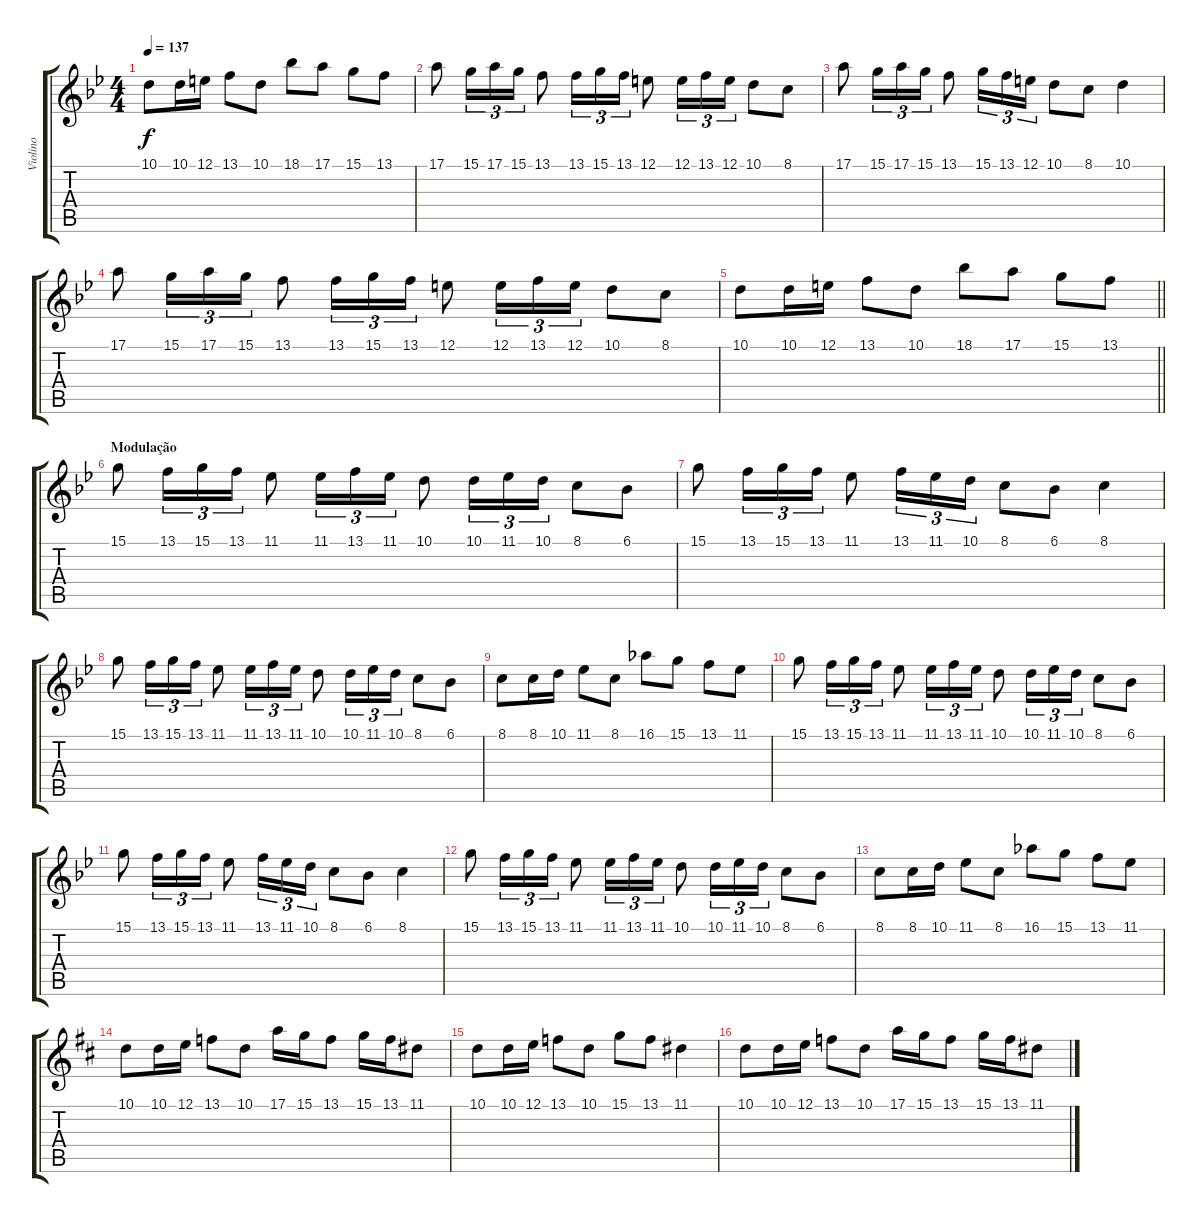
\track ("Violino" "Violino") {instrument stringensemble1}
\staff {score tabs}
\tuning (E4 B3 G3 D3 A2 E2) {hide}
\ts (4 4)
\tempo 137
\clef g2
\ks gminor
10.1.8{dy f} 10.1.16 12.1.16 13.1.8 10.1.8 18.1.8 17.1.8 15.1.8 13.1.8 |
17.1.8 15.1.16{tu (3 2)} 17.1.16{tu (3 2)} 15.1.16{tu (3 2)} 13.1.8 13.1.16{tu (3 2)} 15.1.16{tu (3 2)} 13.1.16{tu (3 2)} 12.1.8 12.1.16{tu (3 2)} 13.1.16{tu (3 2)} 12.1.16{tu (3 2)} 10.1.8 8.1.8 |
17.1.8 15.1.16{tu (3 2)} 17.1.16{tu (3 2)} 15.1.16{tu (3 2)} 13.1.8 15.1.16{tu (3 2)} 13.1.16{tu (3 2)} 12.1.16{tu (3 2)} 10.1.8 8.1.8 10.1.4 |
17.1.8 15.1.16{tu (3 2)} 17.1.16{tu (3 2)} 15.1.16{tu (3 2)} 13.1.8 13.1.16{tu (3 2)} 15.1.16{tu (3 2)} 13.1.16{tu (3 2)} 12.1.8 12.1.16{tu (3 2)} 13.1.16{tu (3 2)} 12.1.16{tu (3 2)} 10.1.8 8.1.8 |
\barLineRight lightlight
10.1.8 10.1.16 12.1.16 13.1.8 10.1.8 18.1.8 17.1.8 15.1.8 13.1.8 |
\section ("" "Modulação")
15.1.8 13.1.16{tu (3 2)} 15.1.16{tu (3 2)} 13.1.16{tu (3 2)} 11.1.8 11.1.16{tu (3 2)} 13.1.16{tu (3 2)} 11.1.16{tu (3 2)} 10.1.8 10.1.16{tu (3 2)} 11.1.16{tu (3 2)} 10.1.16{tu (3 2)} 8.1.8 6.1.8 |
15.1.8 13.1.16{tu (3 2)} 15.1.16{tu (3 2)} 13.1.16{tu (3 2)} 11.1.8 13.1.16{tu (3 2)} 11.1.16{tu (3 2)} 10.1.16{tu (3 2)} 8.1.8 6.1.8 8.1.4 |
15.1.8 13.1.16{tu (3 2)} 15.1.16{tu (3 2)} 13.1.16{tu (3 2)} 11.1.8 11.1.16{tu (3 2)} 13.1.16{tu (3 2)} 11.1.16{tu (3 2)} 10.1.8 10.1.16{tu (3 2)} 11.1.16{tu (3 2)} 10.1.16{tu (3 2)} 8.1.8 6.1.8 |
8.1.8 8.1.16 10.1.16 11.1.8 8.1.8 16.1.8 15.1.8 13.1.8 11.1.8 |
15.1.8 13.1.16{tu (3 2)} 15.1.16{tu (3 2)} 13.1.16{tu (3 2)} 11.1.8 11.1.16{tu (3 2)} 13.1.16{tu (3 2)} 11.1.16{tu (3 2)} 10.1.8 10.1.16{tu (3 2)} 11.1.16{tu (3 2)} 10.1.16{tu (3 2)} 8.1.8 6.1.8 |
15.1.8 13.1.16{tu (3 2)} 15.1.16{tu (3 2)} 13.1.16{tu (3 2)} 11.1.8 13.1.16{tu (3 2)} 11.1.16{tu (3 2)} 10.1.16{tu (3 2)} 8.1.8 6.1.8 8.1.4 |
15.1.8 13.1.16{tu (3 2)} 15.1.16{tu (3 2)} 13.1.16{tu (3 2)} 11.1.8 11.1.16{tu (3 2)} 13.1.16{tu (3 2)} 11.1.16{tu (3 2)} 10.1.8 10.1.16{tu (3 2)} 11.1.16{tu (3 2)} 10.1.16{tu (3 2)} 8.1.8 6.1.8 |
8.1.8 8.1.16 10.1.16 11.1.8 8.1.8 16.1.8 15.1.8 13.1.8 11.1.8 |
\ks bminor
10.1.8 10.1.16 12.1.16 13.1.8 10.1.8 17.1.16 15.1.16 13.1.8 15.1.16 13.1.16 11.1.8 |
10.1.8 10.1.16 12.1.16 13.1.8 10.1.8 15.1.8 13.1.8 11.1.4 |
10.1.8 10.1.16 12.1.16 13.1.8 10.1.8 17.1.16 15.1.16 13.1.8 15.1.16 13.1.16 11.1.8
